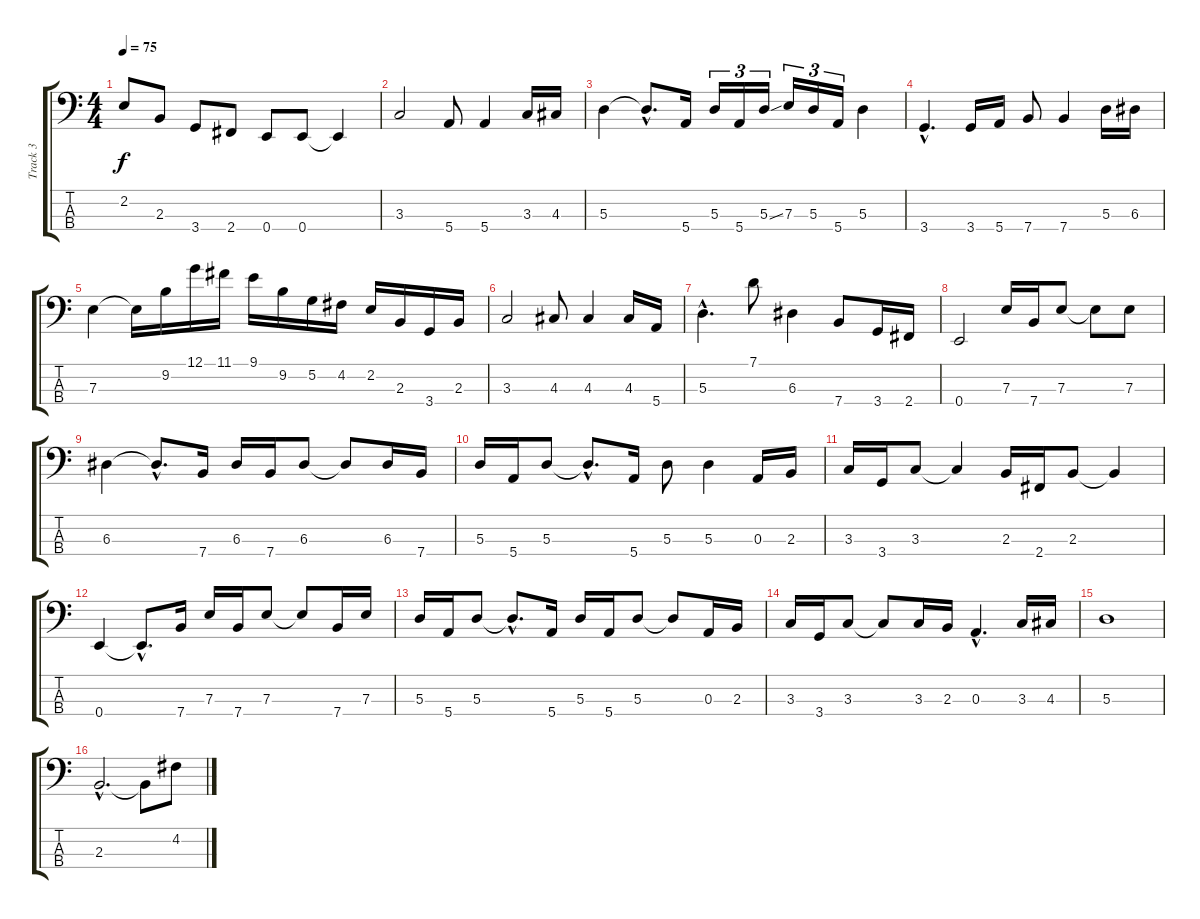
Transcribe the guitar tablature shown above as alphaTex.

\track ("Track 3" "Track 3") {instrument electricbassfinger}
\staff {score tabs}
\tuning (G2 D2 A1 E1) {hide}
\ts (4 4)
\tempo 75
\clef f4
\ks c
2.2.8{dy f} 2.3.8 3.4.8 2.4.8 0.4.8 0.4.8 0.4{t}.4 |
3.3.2 5.4.8 5.4.4 3.3.16 4.3.16 |
5.3.4 5.3{hac t}.8{d} 5.4.16 5.3.16{tu (3 2)} 5.4.16{tu (3 2)} 5.3{ss}.16{tu (3 2)} 7.3.16{tu (3 2)} 5.3.16{tu (3 2)} 5.4.16{tu (3 2)} 5.3.4 |
3.4{hac}.4{d} 3.4.16 5.4.16 7.4.8 7.4.4 5.3.16 6.3.16 |
7.3.4 7.3{t}.16 9.2.16 12.1.16 11.1.16 9.1.16 9.2.16 5.2.16 4.2.16 2.2.16 2.3.16 3.4.16 2.3.16 |
3.3.2 4.3.8 4.3.4 4.3.16 5.4.16 |
5.3{hac}.4{d} 7.1.8 6.3.4 7.4.8 3.4.16 2.4.16 |
0.4.2 7.3.16 7.4.16 7.3.8 7.3{t}.8 7.3.8 |
6.3.4 6.3{hac t}.8{d} 7.4.16 6.3.16 7.4.16 6.3.8 6.3{t}.8 6.3.16 7.4.16 |
5.3.16 5.4.16 5.3.8 5.3{hac t}.8{d} 5.4.16 5.3.8 5.3.4 0.3.16 2.3.16 |
3.3.16 3.4.16 3.3.8 3.3{t}.4 2.3.16 2.4.16 2.3.8 2.3{t}.4 |
0.4.4 0.4{hac t}.8{d} 7.4.16 7.3.16 7.4.16 7.3.8 7.3{t}.8 7.4.16 7.3.16 |
5.3.16 5.4.16 5.3.8 5.3{hac t}.8{d} 5.4.16 5.3.16 5.4.16 5.3.8 5.3{t}.8 0.3.16 2.3.16 |
3.3.16 3.4.16 3.3.8 3.3{t}.8 3.3.16 2.3.16 0.3{hac}.4{d} 3.3.16 4.3.16 |
5.3.1 |
2.3{hac}.2{d} 2.3{t}.8 4.2{ss}.8
